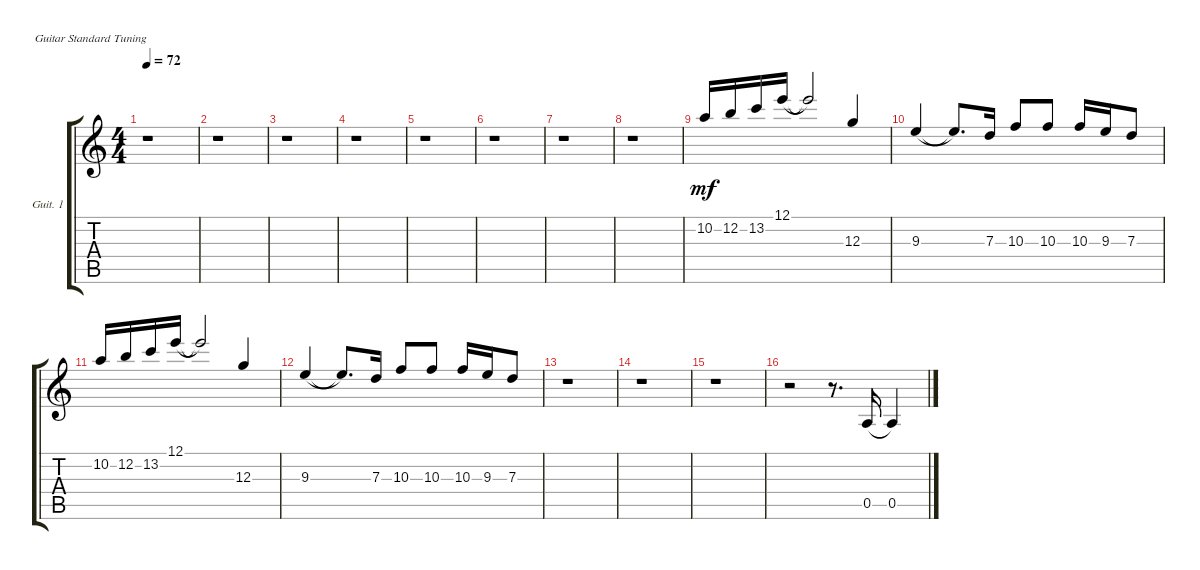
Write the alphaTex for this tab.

\defaultSystemsLayout 4
\bracketExtendMode groupsimilarinstruments
\firstSystemTrackNameOrientation horizontal
\otherSystemsTrackNameOrientation horizontal
\track ("Guitarra solista" "Guit. 1") {instrument overdrivenguitar}
\staff {score tabs}
\tuning (E4 B3 G3 D3 A2 E2)
\ts (4 4)
\scale
0.508392
\tempo 72
\accidentals auto
\clef g2
\ottava regular
\simile none
\ks c
r.1{dy mf} |
\scale
0.491566 r.1 |
r.1 |
r.1 |
r.1 |
r.1 |
\scale
0.515532 r.1 |
\scale
0.484442 r.1 |
10.2.16{beam invert} 12.2.16{beam invert} 13.2.16{beam invert} 12.1.16{legatoorigin beam invert} 12.1{t}.2{beam invert} 12.3.4{beam invert} |
9.3.4{legatoorigin beam invert} 9.3{t}.8{d beam invert} 7.3.16{beam invert} 10.3.8{beam invert} 10.3.8{beam invert} 10.3.16{beam invert} 9.3.16{beam invert} 7.3.8{beam invert} |
\scale
0.487335 10.2.16{beam invert} 12.2.16{beam invert} 13.2.16{beam invert} 12.1.16{legatoorigin beam invert} 12.1{t}.2{beam invert} 12.3.4{beam invert} |
\scale
0.512868 9.3.4{legatoorigin beam invert} 9.3{t}.8{d beam invert} 7.3.16{beam invert} 10.3.8{beam invert} 10.3.8{beam invert} 10.3.16{beam invert} 9.3.16{beam invert} 7.3.8{beam invert} |
\scale
0.514104 r.1 |
\scale
0.485867 r.1 |
\scale
0.48856 r.1 |
\scale
0.511603 r.2 r.8{d} 0.5.16{legatoorigin} 0.5.4
